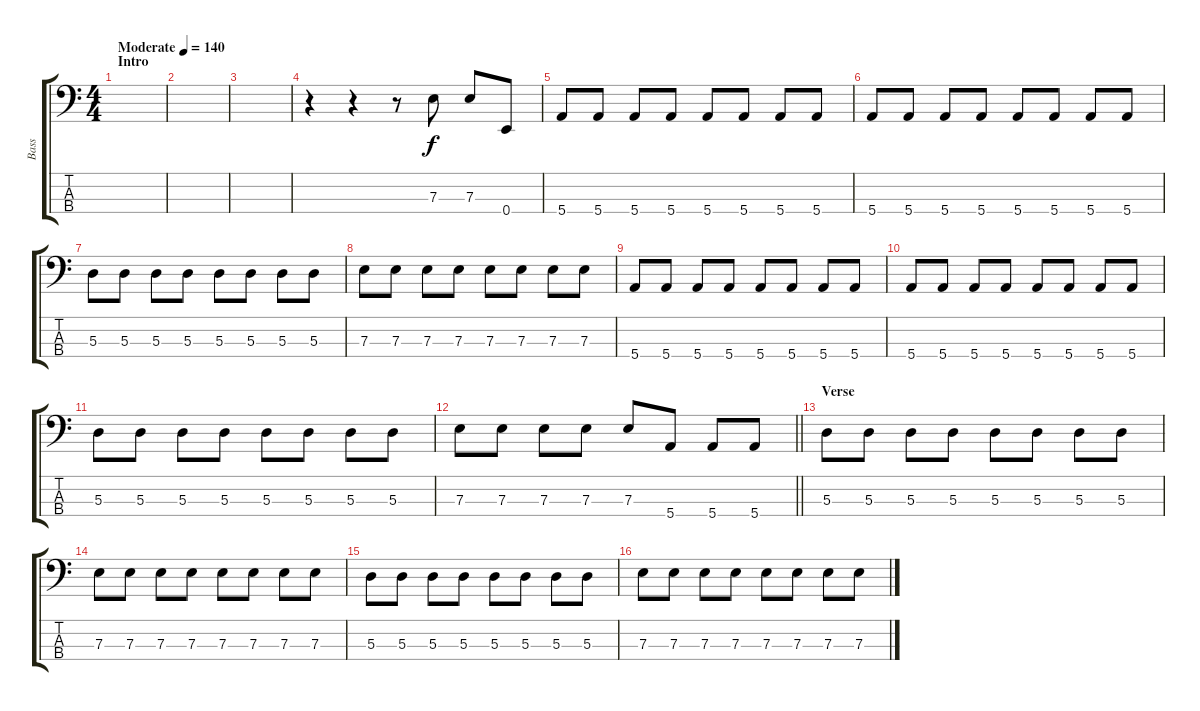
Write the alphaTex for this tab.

\track ("Bass" "Bass") {instrument electricbasspick}
\staff {score tabs}
\tuning (G2 D2 A1 E1) {hide}
\ts (4 4)
\section ("" "Intro")
\tempo (140 "Moderate")
\clef f4
\ks c
|
|
|
r.4 r.4 r.8 7.3.8 7.3.8 0.4.8 |
5.4.8 5.4.8 5.4.8 5.4.8 5.4.8 5.4.8 5.4.8 5.4.8 |
5.4.8 5.4.8 5.4.8 5.4.8 5.4.8 5.4.8 5.4.8 5.4.8 |
5.3.8 5.3.8 5.3.8 5.3.8 5.3.8 5.3.8 5.3.8 5.3.8 |
7.3.8 7.3.8 7.3.8 7.3.8 7.3.8 7.3.8 7.3.8 7.3.8 |
5.4.8 5.4.8 5.4.8 5.4.8 5.4.8 5.4.8 5.4.8 5.4.8 |
5.4.8 5.4.8 5.4.8 5.4.8 5.4.8 5.4.8 5.4.8 5.4.8 |
5.3.8 5.3.8 5.3.8 5.3.8 5.3.8 5.3.8 5.3.8 5.3.8 |
\barLineRight lightlight
7.3.8 7.3.8 7.3.8 7.3.8 7.3.8 5.4.8 5.4.8 5.4.8 |
\section ("" "Verse")
5.3.8 5.3.8 5.3.8 5.3.8 5.3.8 5.3.8 5.3.8 5.3.8 |
7.3.8 7.3.8 7.3.8 7.3.8 7.3.8 7.3.8 7.3.8 7.3.8 |
5.3.8 5.3.8 5.3.8 5.3.8 5.3.8 5.3.8 5.3.8 5.3.8 |
7.3.8 7.3.8 7.3.8 7.3.8 7.3.8 7.3.8 7.3.8 7.3.8
